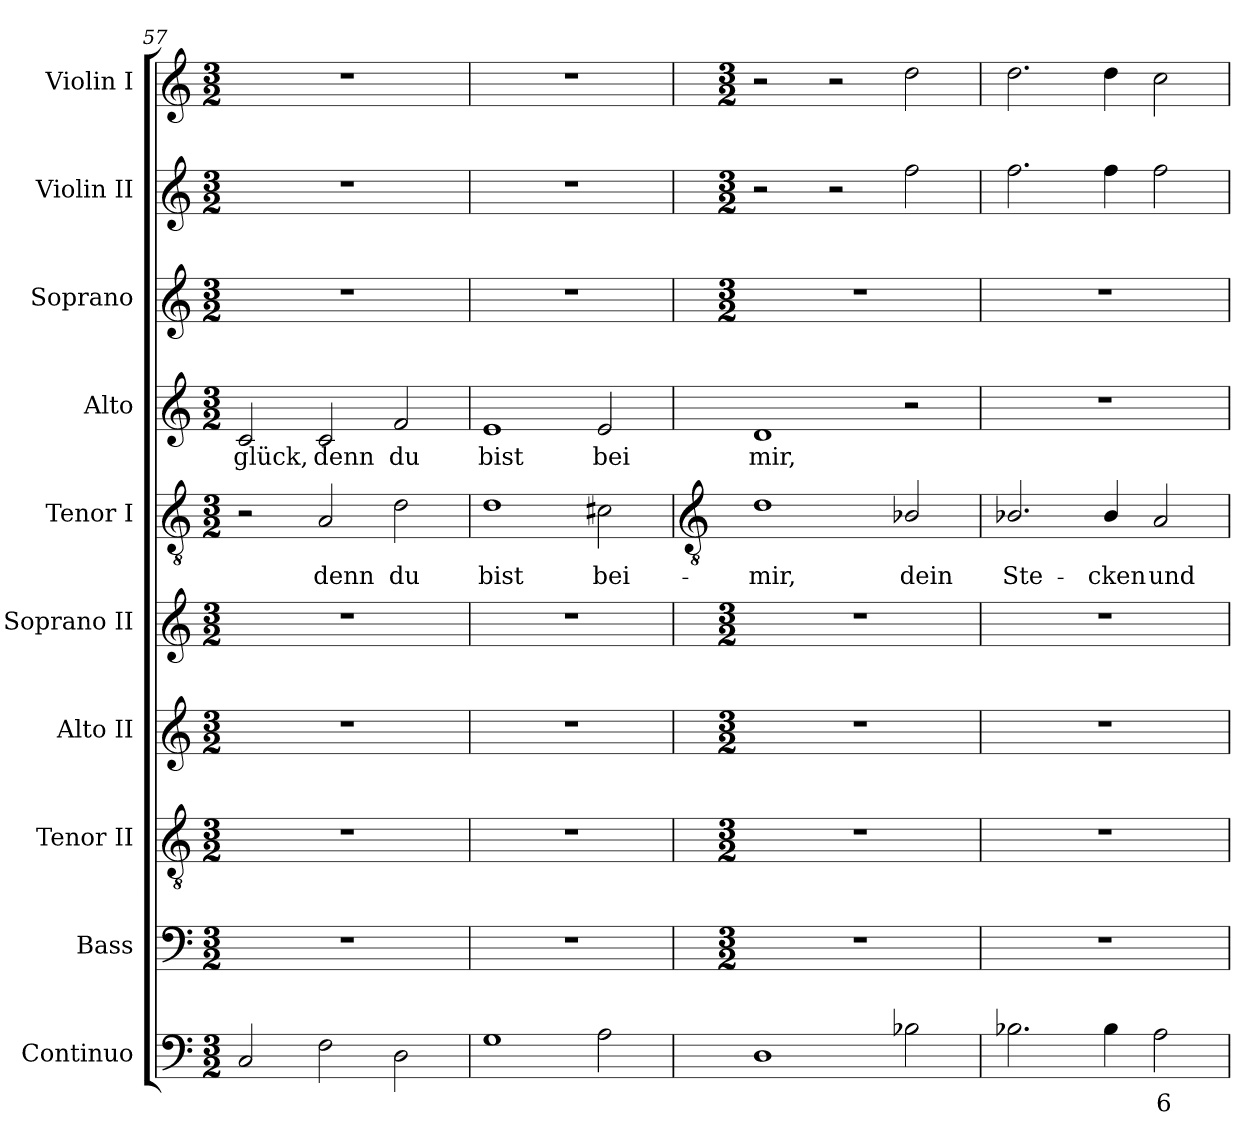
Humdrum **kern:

**kern	**text	**kern	**kern	**kern	**kern	**kern	**text	**kern	**text	**kern	**kern	**kern
*part10	*part10	*part9	*part8	*part7	*part6	*part5	*part5	*part4	*part4	*part3	*part2	*part1
*staff10	*staff10	*staff9	*staff8	*staff7	*staff6	*staff5	*staff5	*staff4	*staff4	*staff3	*staff2	*staff1
*I"Continuo	*	*I"Bass	*I"Tenor II	*I"Alto II	*I"Soprano II	*I"Tenor I	*	*I"Alto	*	*I"Soprano	*I"Violin II	*I"Violin I
*	*	*I'B	*I'T	*I'A	*I'S	*I'T	*	*I'A	*	*I'S	*I'Vln	*I'Vln
*clefF4	*	*clefF4	*clefGv2	*clefG2	*clefG2	*clefGv2	*	*clefG2	*	*clefG2	*clefG2	*clefG2
*k[]	*	*k[]	*k[]	*k[]	*k[]	*k[]	*	*k[]	*	*k[]	*k[]	*k[]
*C:	*	*C:	*C:	*C:	*C:	*C:	*	*C:	*	*C:	*C:	*C:
*M3/2	*	*M3/2	*M3/2	*M3/2	*M3/2	*M3/2	*	*M3/2	*	*M3/2	*M3/2	*M3/2
=57	=57	=57	=57	=57	=57	=57	=57	=57	=57	=57	=57	=57
!	!	!	!	!	!	!	!	!	!LO:LY:b	!	!	!
2C	.	1.r	1.r	1.r	1.r	2r	.	2c	-glück,	1.r	1.r	1.r
!	!	!	!	!	!	!	!LO:LY:b	!	!LO:LY:b	!	!	!
2F	.	.	.	.	.	2A	denn	2c	denn	.	.	.
!	!	!	!	!	!	!	!LO:LY:b	!	!LO:LY:b	!	!	!
2D	.	.	.	.	.	2d	du	2f	du	.	.	.
=58	=58	=58	=58	=58	=58	=58	=58	=58	=58	=58	=58	=58
!	!	!	!	!	!	!	!LO:LY:b	!	!LO:LY:b	!	!	!
1G	.	1.r	1.r	1.r	1.r	1d	bist	1e	bist	1.r	1.r	1.r
!	!	!	!	!	!	!	!LO:LY:b	!	!LO:LY:b	!	!	!
2A	.	.	.	.	.	2c#X	bei-	2e	bei	.	.	.
!!LO:LB:g=z
=59	=59	=59	=59	=59	=59	=59	=59	=59	=59	=59	=59	=59
*	*	*	*	*	*	*clefGv2	*	*	*	*	*	*
*	*	*	*	*	*	*	*	*	*	*	*k[]	*k[]
*	*	*	*	*	*	*	*	*	*	*	*C:	*C:
*	*	*M3/2	*M3/2	*M3/2	*M3/2	*	*	*	*	*M3/2	*M3/2	*M3/2
!	!	!	!	!	!	!	!LO:LY:b	!	!LO:LY:b	!	!	!
1D	.	1.r	1.r	1.r	1.r	1d	-mir,	1d	mir,	1.r	2r	2r
.	.	.	.	.	.	.	.	.	.	.	2r	2r
!	!	!	!	!	!	!	!LO:LY:b	!	!	!	!	!
2B-X	.	.	.	.	.	2B-X/	dein	2r	.	.	2ff	2dd
=60	=60	=60	=60	=60	=60	=60	=60	=60	=60	=60	=60	=60
!	!	!	!	!	!	!	!LO:LY:b	!LO:N:vis=1	!	!	!	!
2.B-X	.	1.r	1.r	1.r	1.r	2.B-X/	Ste-	1.r	.	1.r	2.ff	2.dd
!	!	!	!	!	!	!	!LO:LY:b	!	!	!	!	!
4B-	.	.	.	.	.	4B-/	-cken	.	.	.	4ff	4dd
!	!LO:LY:b	!	!	!	!	!	!LO:LY:b	!	!	!	!	!
2A	6	.	.	.	.	2A	und	.	.	.	2ff	2cc
=	=	=	=	=	=	=	=	=	=	=	=	=
*-	*-	*-	*-	*-	*-	*-	*-	*-	*-	*-	*-	*-
